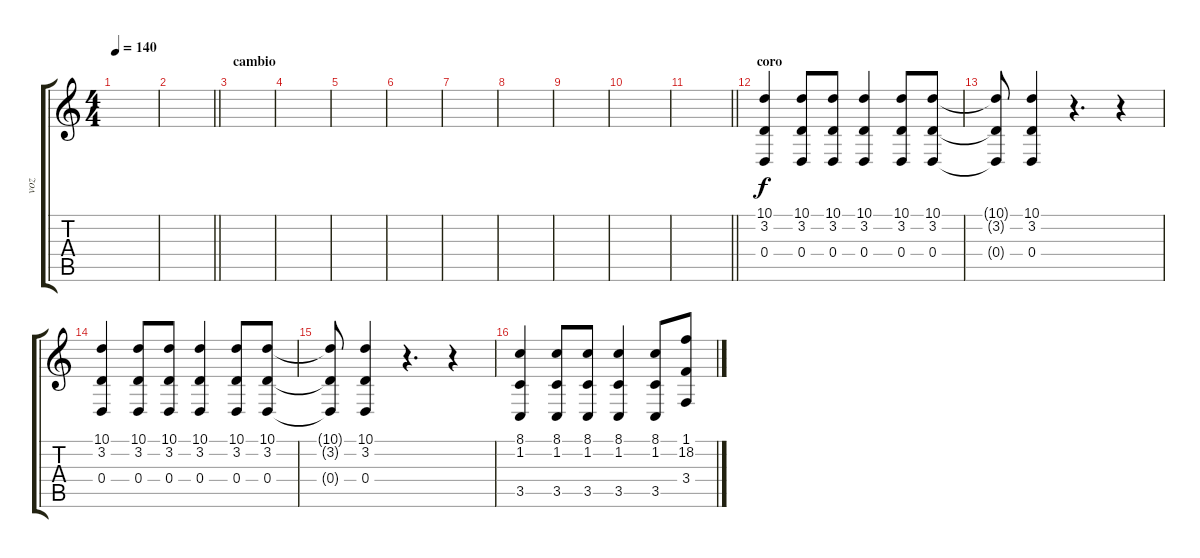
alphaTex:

\track ("voz" "voz") {instrument choiraahs}
\staff {score tabs}
\tuning (E4 B3 G3 D3 A2 E2) {hide}
\ts (4 4)
\tempo 140
\clef g2
\ks c
|
\barLineRight lightlight
|
\section ("" "cambio")
|
|
|
|
|
|
|
|
\barLineRight lightlight
|
\section ("" "coro")
(10.1 3.2 0.4).4 (10.1 3.2 0.4).8 (10.1 3.2 0.4).8 (10.1 3.2 0.4).4 (10.1 3.2 0.4).8 (10.1 3.2 0.4).8 |
(10.1{t} 3.2{t} 0.4{t}).8 (10.1 3.2 0.4).4 r.4{d} r.4 |
(10.1 3.2 0.4).4 (10.1 3.2 0.4).8 (10.1 3.2 0.4).8 (10.1 3.2 0.4).4 (10.1 3.2 0.4).8 (10.1 3.2 0.4).8 |
(10.1{t} 3.2{t} 0.4{t}).8 (10.1 3.2 0.4).4 r.4{d} r.4 |
(8.1 1.2 3.5).4 (8.1 1.2 3.5).8 (8.1 1.2 3.5).8 (8.1 1.2 3.5).4 (8.1 1.2 3.5).8 (1.1 18.2 3.4).8
